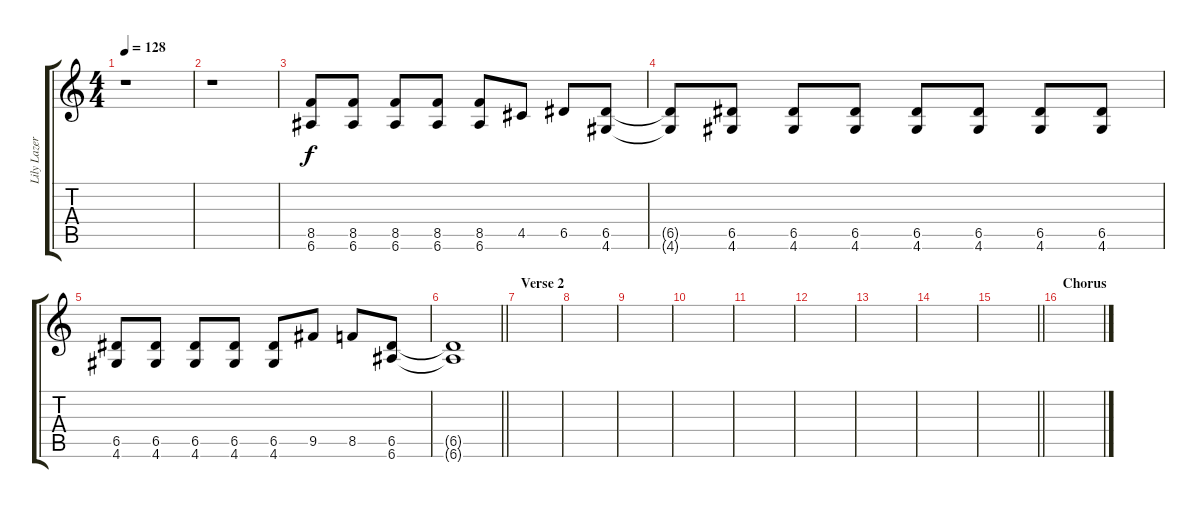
\track ("Lily Lazer (Guitar)" "Lily Lazer") {instrument distortionguitar}
\staff {score tabs}
\tuning (E4 B3 G3 D3 A2 E2) {hide}
\ts (4 4)
\tempo 128
\clef g2
\ks c
r.1{dy f} |
r.1 |
(8.5 6.6).8 (8.5 6.6).8 (8.5 6.6).8 (8.5 6.6).8 (8.5 6.6).8 4.5.8 6.5.8 (6.5 4.6).8 |
(6.5{t} 4.6{t}).8 (6.5 4.6).8 (6.5 4.6).8 (6.5 4.6).8 (6.5 4.6).8 (6.5 4.6).8 (6.5 4.6).8 (6.5 4.6).8 |
(6.5 4.6).8 (6.5 4.6).8 (6.5 4.6).8 (6.5 4.6).8 (6.5 4.6).8 9.5.8 8.5.8 (6.5 6.6).8 |
\barLineRight lightlight
(6.5{t} 6.6{t}).1 |
\section ("" "Verse 2")
|
|
|
|
|
|
|
|
\barLineRight lightlight
|
\section ("" "Chorus")
